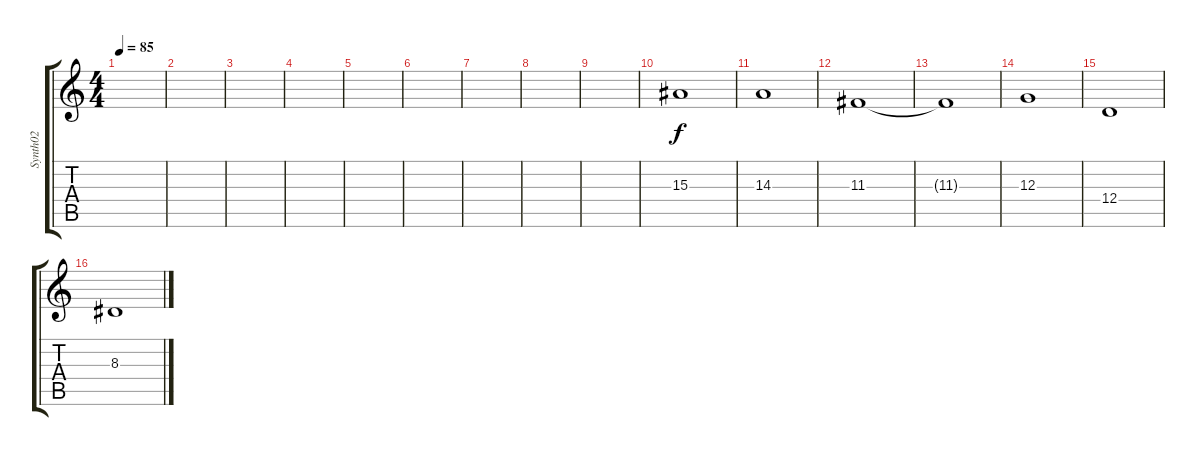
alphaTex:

\track ("Synth02" "Synth02") {instrument pad4choir}
\staff {score tabs}
\tuning (E4 B3 G3 D3 A2 D2) {hide}
\ts (4 4)
\tempo 85
\clef g2
\ks c
|
|
|
|
|
|
|
|
|
15.3.1 |
14.3.1 |
11.3.1 |
11.3{t}.1 |
12.3.1 |
12.4.1 |
8.3.1
